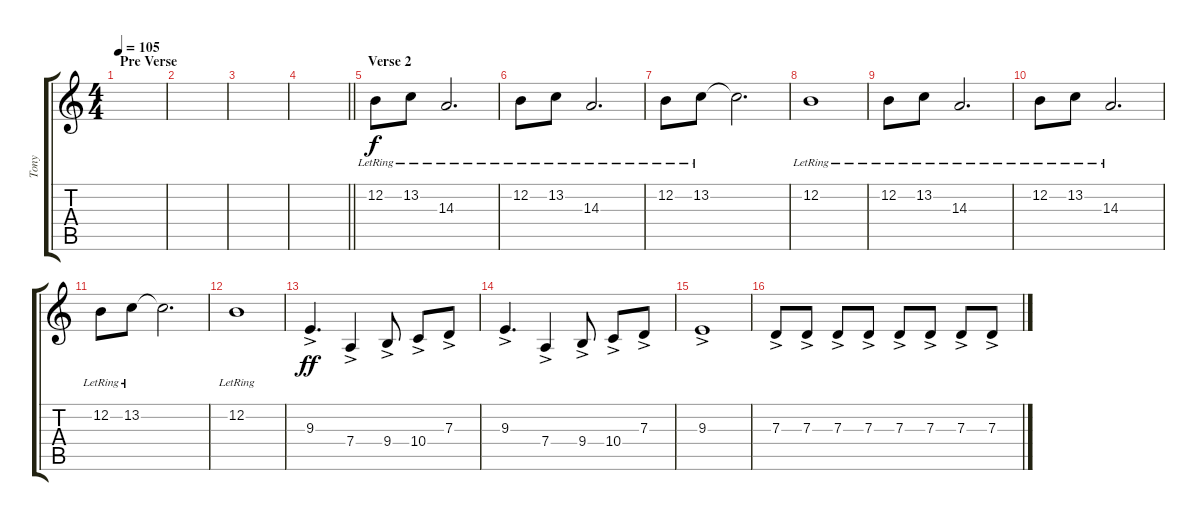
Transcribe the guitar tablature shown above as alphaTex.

\track ("Tony" "Tony") {instrument acousticgrandpiano}
\staff {score tabs}
\tuning (E4 B3 G3 D3 A2 E2) {hide}
\ts (4 4)
\section ("" "Pre Verse ")
\tempo 105
\clef g2
\ks c
|
|
|
\barLineRight lightlight
|
\section ("" "Verse 2")
12.2{lr}.8{instrument brightacousticpiano} 13.2{lr}.8 14.3{lr}.2{d} |
12.2{lr}.8 13.2{lr}.8 14.3{lr}.2{d} |
12.2{lr}.8 13.2{lr}.8 13.2{t}.2{d} |
12.2{lr}.1 |
12.2{lr}.8{instrument brightacousticpiano} 13.2{lr}.8 14.3{lr}.2{d} |
12.2{lr}.8 13.2{lr}.8 14.3{lr}.2{d} |
12.2{lr}.8 13.2{lr}.8 13.2{t}.2{d} |
12.2{lr}.1 |
9.3{ac}.4{d dy ff} 7.4{ac}.4 9.4{ac}.8 10.4{ac}.8 7.3{ac}.8 |
9.3{ac}.4{d} 7.4{ac}.4 9.4{ac}.8 10.4{ac}.8 7.3{ac}.8 |
9.3{ac}.1 |
7.3{ac}.8 7.3{ac}.8 7.3{ac}.8 7.3{ac}.8 7.3{ac}.8 7.3{ac}.8 7.3{ac}.8 7.3{ac}.8
